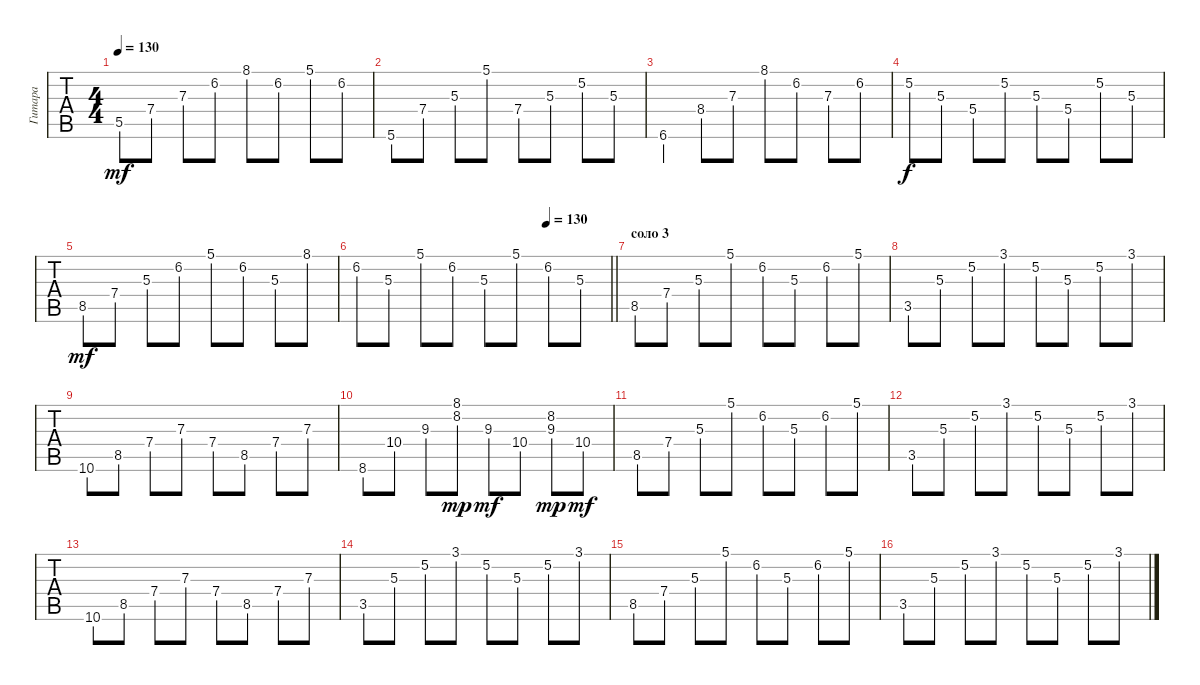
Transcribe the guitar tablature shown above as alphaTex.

\track ("Гитара" "Гитара") {instrument acousticguitarsteel}
\staff {tabs}
\tuning (E4 B3 G3 D3 A2 E2) {hide}
\ts (4 4)
\tempo 130
\clef g2
\ks c
5.5.8{dy mf} 7.4.8 7.3.8 6.2.8 8.1.8 6.2.8 5.1.8 6.2.8 |
5.6.8 7.4.8 5.3.8 5.1.8 7.4.8 5.3.8 5.2.8 5.3.8 |
6.6.4 8.4.8 7.3.8 8.1{ac}.8 6.2.8 7.3.8 6.2.8 |
5.2.8{dy f} 5.3.8 5.4.8 5.2.8 5.3.8 5.4.8 5.2.8 5.3.8 |
8.5.8{dy mf} 7.4.8 5.3.8 6.2.8 5.1.8 6.2.8 5.3.8 8.1.8 |
\tempo (130 0.75)
\barLineRight lightlight
6.2.8 5.3.8 5.1.8 6.2.8 5.3.8 5.1.8 6.2.8 5.3.8 |
\section ("" "соло 3")
8.5.8 7.4.8 5.3.8 5.1.8 6.2.8 5.3.8 6.2.8 5.1.8 |
3.5.8 5.3.8 5.2.8 3.1.8 5.2.8 5.3.8 5.2.8 3.1.8 |
10.6.8 8.5.8 7.4.8 7.3.8 7.4.8 8.5.8 7.4.8 7.3.8 |
8.6.8 10.4.8 9.3.8 (8.1 8.2).8{dy mp} 9.3.8{dy mf} 10.4.8 (8.2 9.3).8{dy mp} 10.4.8{dy mf} |
8.5.8 7.4.8 5.3.8 5.1.8 6.2.8 5.3.8 6.2.8 5.1.8 |
3.5.8 5.3.8 5.2.8 3.1.8 5.2.8 5.3.8 5.2.8 3.1.8 |
10.6.8 8.5.8 7.4.8 7.3.8 7.4.8 8.5.8 7.4.8 7.3.8 |
3.5.8 5.3.8 5.2.8 3.1.8 5.2.8 5.3.8 5.2.8 3.1.8 |
8.5.8 7.4.8 5.3.8 5.1.8 6.2.8 5.3.8 6.2.8 5.1.8 |
3.5.8 5.3.8 5.2.8 3.1.8 5.2.8 5.3.8 5.2.8 3.1.8
